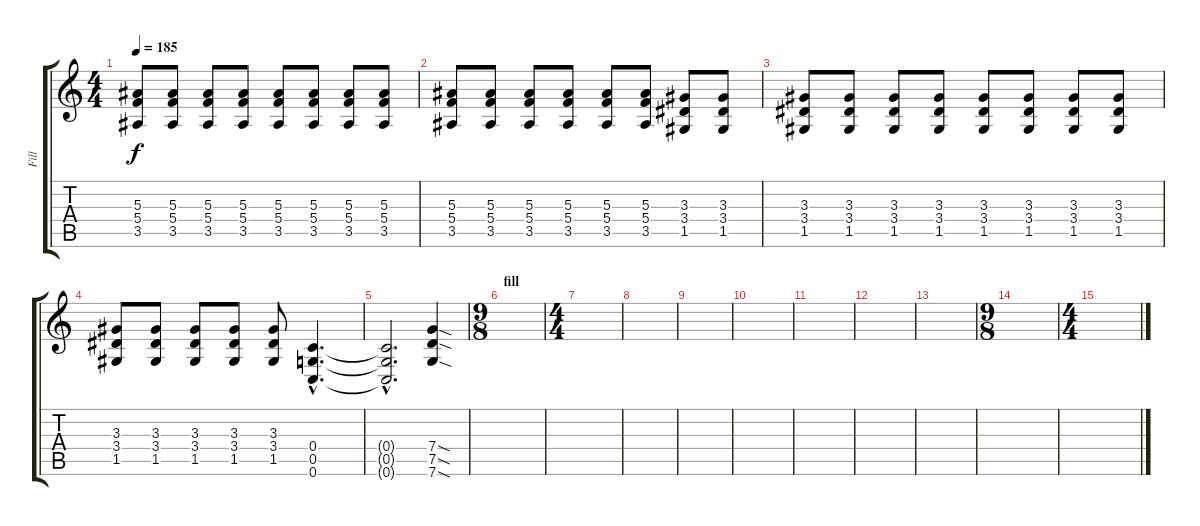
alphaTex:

\track ("Fill" "Fill") {instrument overdrivenguitar}
\staff {score tabs}
\tuning (D4 A3 F3 C3 G2 C2) {hide}
\ts (4 4)
\tempo 185
\clef g2
\ks c
(5.3 5.4 3.5).8{dy f} (5.3 5.4 3.5).8 (5.3 5.4 3.5).8 (5.3 5.4 3.5).8 (5.3 5.4 3.5).8 (5.3 5.4 3.5).8 (5.3 5.4 3.5).8 (5.3 5.4 3.5).8 |
(5.3 5.4 3.5).8 (5.3 5.4 3.5).8 (5.3 5.4 3.5).8 (5.3 5.4 3.5).8 (5.3 5.4 3.5).8 (5.3 5.4 3.5).8 (3.3 3.4 1.5).8 (3.3 3.4 1.5).8 |
(3.3 3.4 1.5).8 (3.3 3.4 1.5).8 (3.3 3.4 1.5).8 (3.3 3.4 1.5).8 (3.3 3.4 1.5).8 (3.3 3.4 1.5).8 (3.3 3.4 1.5).8 (3.3 3.4 1.5).8 |
(3.3 3.4 1.5).8 (3.3 3.4 1.5).8 (3.3 3.4 1.5).8 (3.3 3.4 1.5).8 (3.3 3.4 1.5).8 (0.4{hac} 0.5{hac} 0.6{hac}).4{d} |
(0.4{hac t} 0.5{hac t} 0.6{hac t}).2{d} (7.4{sod} 7.5{sod} 7.6{sod}).4 |
\ts (9 8)
\section ("" "fill")
|
\ts (4 4)
|
|
|
|
|
|
|
\ts (9 8)
|
\ts (4 4)
